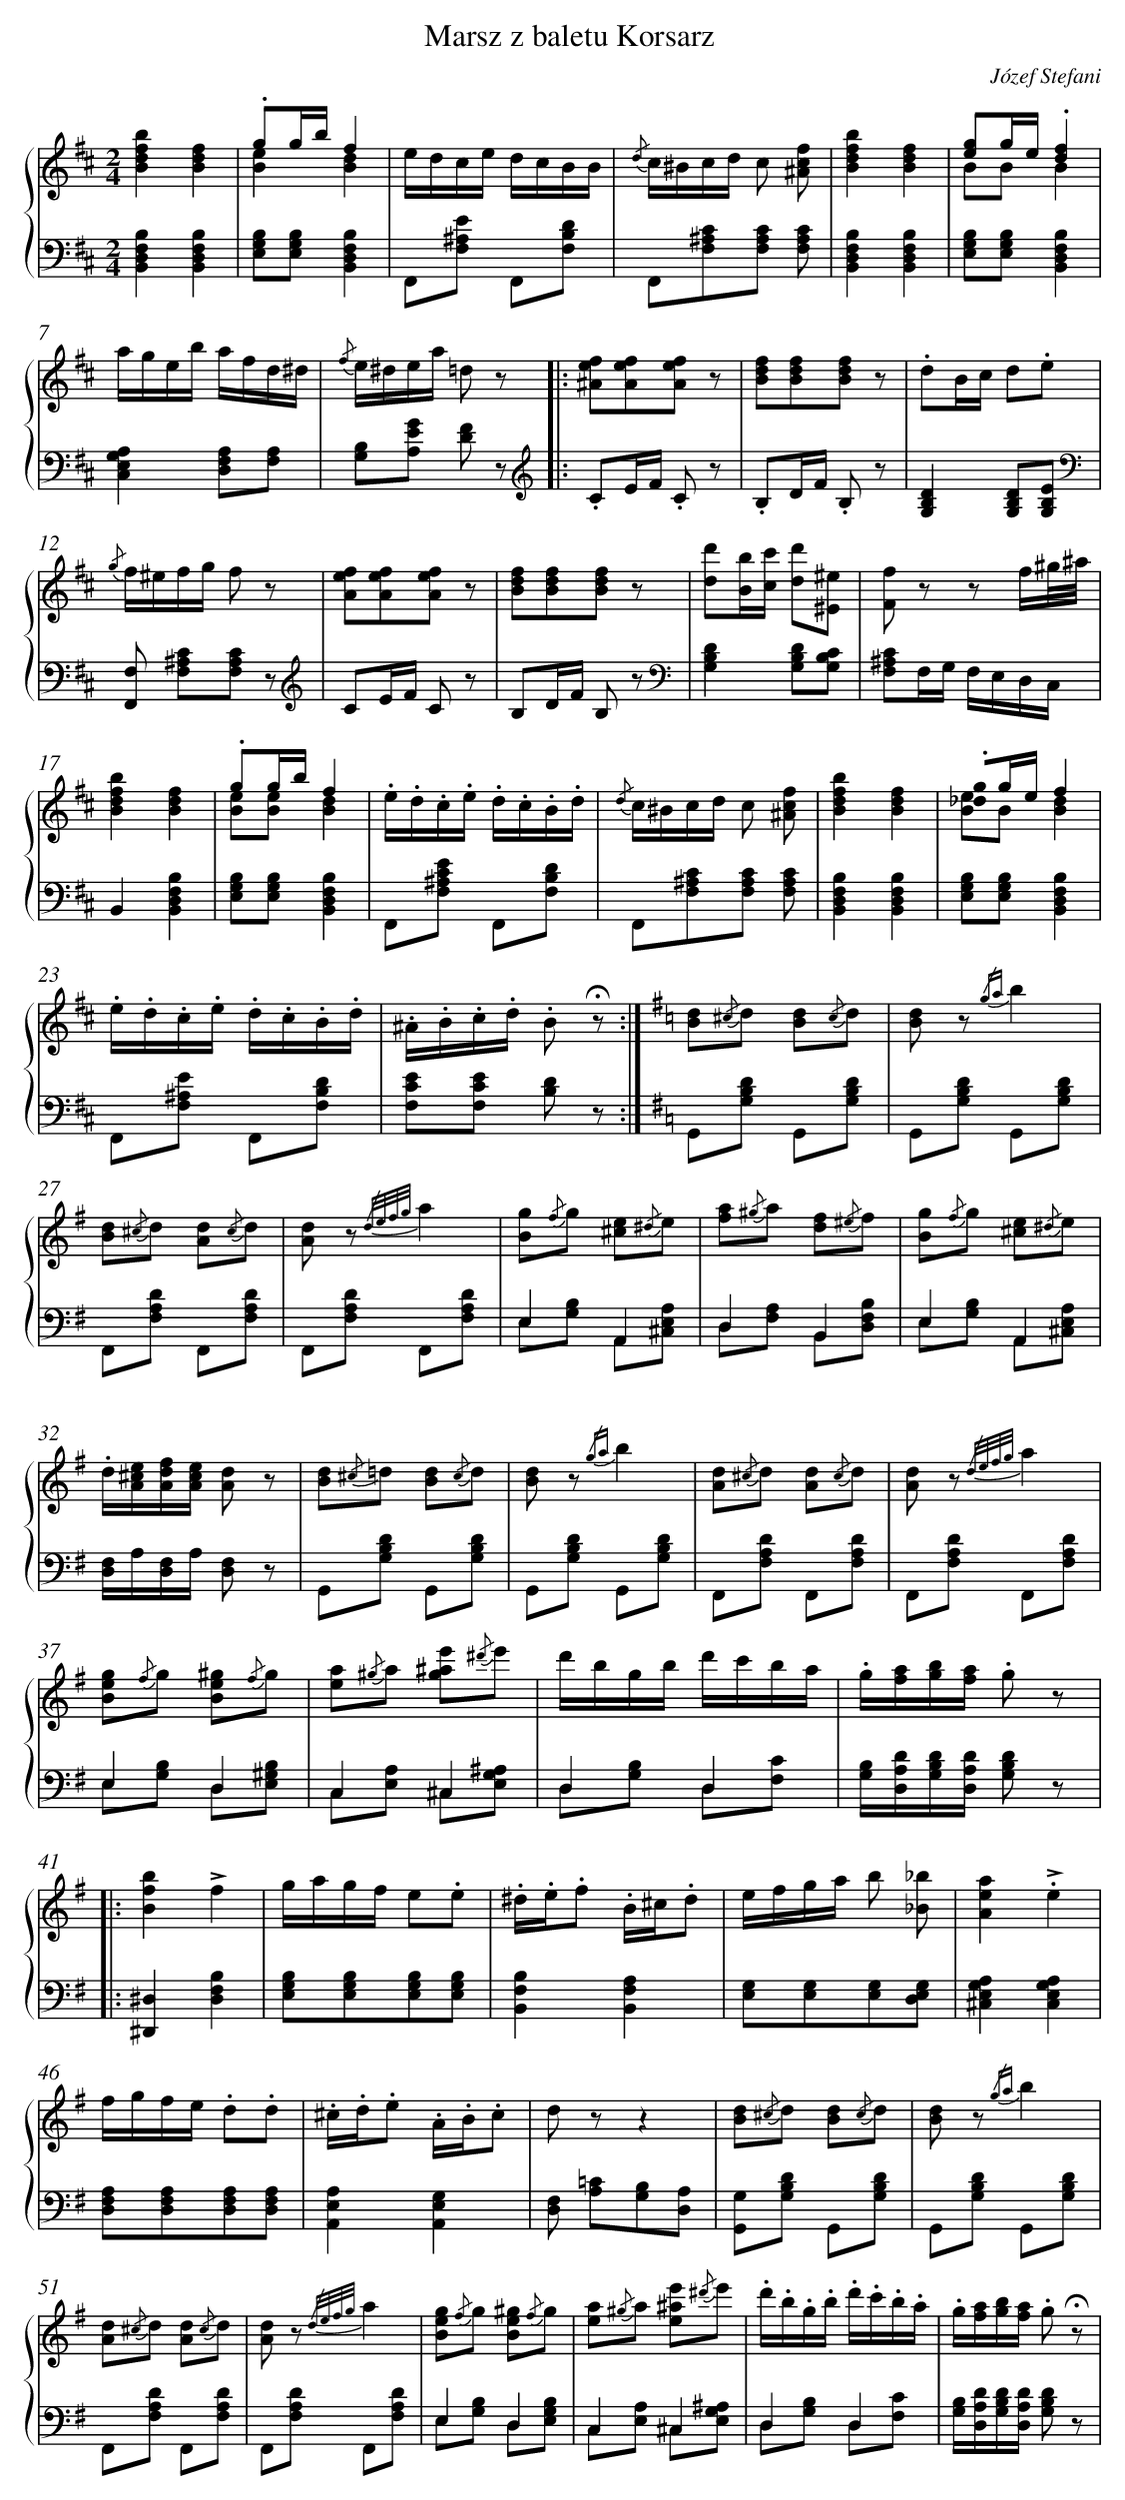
X:1
T: Marsz z baletu Korsarz
C: Józef Stefani
L: 1/8
M: 2/4
%%staves {1 2}
V: 1 clef=treble
V: 2 clef=bass
K: D
[V:1] [b2f2d2B2][f2d2B2] |
[V:2] [B,2F,2D,2B,,2][B,2F,2D,2B,,2] |
[V:1] .gg/b/f2 & [e2B2][d2B2] |
[V:2] [B,G,E,][B,G,E,][B,2F,2D,2B,,2] |
[V:1] e/d/c/e/ d/c/B/B/ |
[V:2] F,,[E^A,F,] F,,[DB,F,] |
[V:1] {/d} c/^B/c/d/ c [fc^A] |
[V:2] F,,[C^A,F,][CA,F,] [CA,F,] |
[V:1] [b2f2d2B2][f2d2B2] |
[V:2] [B,2F,2D,2B,,2][B,2F,2D,2B,,2] |
[V:1] [ge]g/e/.[f2d2] & BBB2 |
[V:2] [B,G,E,][B,G,E,][B,2F,2D,2B,,2] |
[V:1] a/g/e/b/ a/f/d/^d/ |
[V:2] [A,2G,2E,2C,2][A,F,D,][A,F,] |
[V:1] {/f} e/^d/e/a/ =d z ]|:
[V:2] [B,G,][GEA,] [FD] z ]|:
[V:1] [fe^A][feA][feA] z |
[V:2] [K:clef=treble].CE/F/ .C z |
[V:1] [fdB][fdB][fdB] z |
[V:2] .B,D/F/ .B, z |
[V:1] .dB/c/ d.e |
[V:2] [D2B,2G,2][DB,G,][EB,G,] |
[V:1] {/g} f/^e/f/g/ f z |
[V:2] [K:clef=bass][F,F,,] [C^A,F,][CA,F,] z |
[V:1] [feA][feA][feA] z |
[V:2] [K:clef=treble]CE/F/ C z |
[V:1] [fdB][fdB][fdB] z |
[V:2] B,D/F/ B, z |
[V:1] [d'd][b/B/][c'/c/] [d'd][^e^E] |
[V:2] [K:clef=bass][D2B,2G,2][DB,G,][CB,G,] |
[V:1] [fF] z z f/^g//^a// |
[V:2] [C^A,F,]F,/G,/ F,/E,/D,/C,/ |
[V:1] [b2f2d2B2][f2d2B2] |
[V:2] B,,2[B,2F,2D,2B,,2] |
[V:1] .gg/b/f2 & [eB][eB][d2B2] |
[V:2] [B,G,E,][B,G,E,][B,2F,2D,2B,,2] |
[V:1] .e/.d/.c/.e/ .d/.c/.B/.d/ |
[V:2] F,,[EC^A,F,] F,,[DB,F,] |
[V:1] {/d} c/^B/c/d/ c [fc^A] |
[V:2] F,,[C^A,F,][CA,F,] [CA,F,] |
[V:1] [b2f2d2B2][f2d2B2] |
[V:2] [B,2F,2D,2B,,2][B,2F,2D,2B,,2] |
[V:1] .[g_d0]g/e/f2 & [eB]B[d2B2] |
[V:2] [B,G,E,][B,G,E,][B,2F,2D,2B,,2] |
[V:1] .e/.d/.c/.e/ .d/.c/.B/.d/ |
[V:2] F,,[E^A,F,] F,,[DB,F,] |
[V:1] .^A/.B/.c/.d/ .B !fermata!z :|]
[V:2] [ECF,][ECF,] [DB,] z :|]
[V:1]  [K:G] [dB]{/^c}d [dB]{/c}d |
[V:2]  [K:G] G,,[DB,G,] G,,[DB,G,] |
[V:1] [dB] z {/ga}b2 |
[V:2] G,,[DB,G,] G,,[DB,G,] |
[V:1] [dB]{/^c}d [dA]{/c}d |
[V:2] F,,[DA,F,] F,,[DA,F,] |
[V:1] [dA] z {/d/e/f/g/}a2 |
[V:2] F,,[DA,F,] F,,[DA,F,] |
[V:1] [gB]{/f}g [e^c]{/^d}e |
[V:2] E,2A,,2 & E,[B,G,] A,,[A,E,^C,] |
[V:1] [af]{/^g}a [fd]{/^e}f |
[V:2] D,2B,,2 & D,[A,F,] B,,[B,F,D,] |
[V:1] [gB]{/f}g [e^c]{/^d}e |
[V:2] E,2A,,2 & E,[B,G,] A,,[A,E,^C,] |
[V:1] .d/[e/^c/A/][f/d/A/][e/c/A/] [dA] z |
[V:2] [F,/D,/]A,/[F,/D,/]A,/ [F,D,] z |
[V:1] [dB]{/^c}=d [dB]{/c}d |
[V:2] G,,[DB,G,] G,,[DB,G,] |
[V:1] [dB] z {/ga}b2 |
[V:2] G,,[DB,G,] G,,[DB,G,] |
[V:1] [dA]{/^c}d [dA]{/c}d |
[V:2] F,,[DA,F,] F,,[DA,F,] |
[V:1] [dA] z {/d/e/f/g/}a2 |
[V:2] F,,[DA,F,] F,,[DA,F,] |
[V:1] [geB]{/f}g [^geB]{/f}g |
[V:2] E,2D,2 & E,[B,G,] D,[B,^G,E,] |
[V:1] [ae]{/^g}a [e'^ag]{/^d'}e' |
[V:2] C,2^C,2 & C,[A,E,] ^C,[^A,G,E,] |
[V:1] d'/b/g/b/ d'/c'/b/a/ |
[V:2] D,2D,2 & D,[B,G,] D,[CF,] |
[V:1] .g/[a/f/][b/g/][a/f/] .g z ]|:
[V:2] [B,/G,/][D/A,/D,/][D/B,/G,/][D/A,/D,/] [DB,G,] z ]|:
[V:1] [b2f2B2]!accent!f2 |
[V:2] [^D,2^D,,2][B,2F,2D,2] |
[V:1] g/a/g/f/ e.e |
[V:2] [B,G,E,][B,G,E,][B,G,E,][B,G,E,] |
[V:1] .^d/.e/.f .B/^c/.d |
[V:2] [B,2F,2B,,2][A,2F,2B,,2] |
[V:1] e/f/g/a/ b [_b_B] |
[V:2] [G,E,][G,E,][G,E,][G,E,D,] |
[V:1] [a2e2A2].!accent!e2 |
[V:2] [A,2G,2E,2^C,2][A,2G,2E,2C,2] |
[V:1] f/g/f/e/ .d.d |
[V:2] [A,F,D,][A,F,D,][A,F,D,][A,F,D,] |
[V:1] .^c/.d/.e .A/.B/.c |
[V:2] [A,2E,2A,,2][G,2E,2A,,2] |
[V:1] d zz2 |
[V:2] [F,D,] [=CA,][B,G,][A,D,] |
[V:1] [dB]{/^c}d [dB]{/c}d |
[V:2] [G,G,,][DB,G,] G,,[DB,G,] |
[V:1] [dB] z {/ga}b2 |
[V:2] G,,[DB,G,] G,,[DB,G,] |
[V:1] [dA]{/^c}d [dA]{/c}d |
[V:2] F,,[DA,F,] F,,[DA,F,] |
[V:1] [dA] z {/d/e/f/g/}a2 |
[V:2] F,,[DA,F,] F,,[DA,F,] |
[V:1] [geB]{/f}g [^geB]{/f}g |
[V:2] E,2D,2 & E,[B,G,] D,[B,G,E,] |
[V:1] [ae]{/^g}a [e'^ae]{/^d'}e' |
[V:2] C,2^C,2 & C,[A,E,] ^C,[^A,G,E,] |
[V:1] .d'/.b/.g/.b/ .d'/.c'/.b/.a/ |
[V:2] D,2D,2 & D,[B,G,] D,[CF,] |
[V:1] .g/[a/f/][b/g/][a/f/] .g !fermata!z |
[V:2] [B,/G,/][D/A,/D,/][D/B,/G,/][D/A,/D,/] [DB,G,] z |
